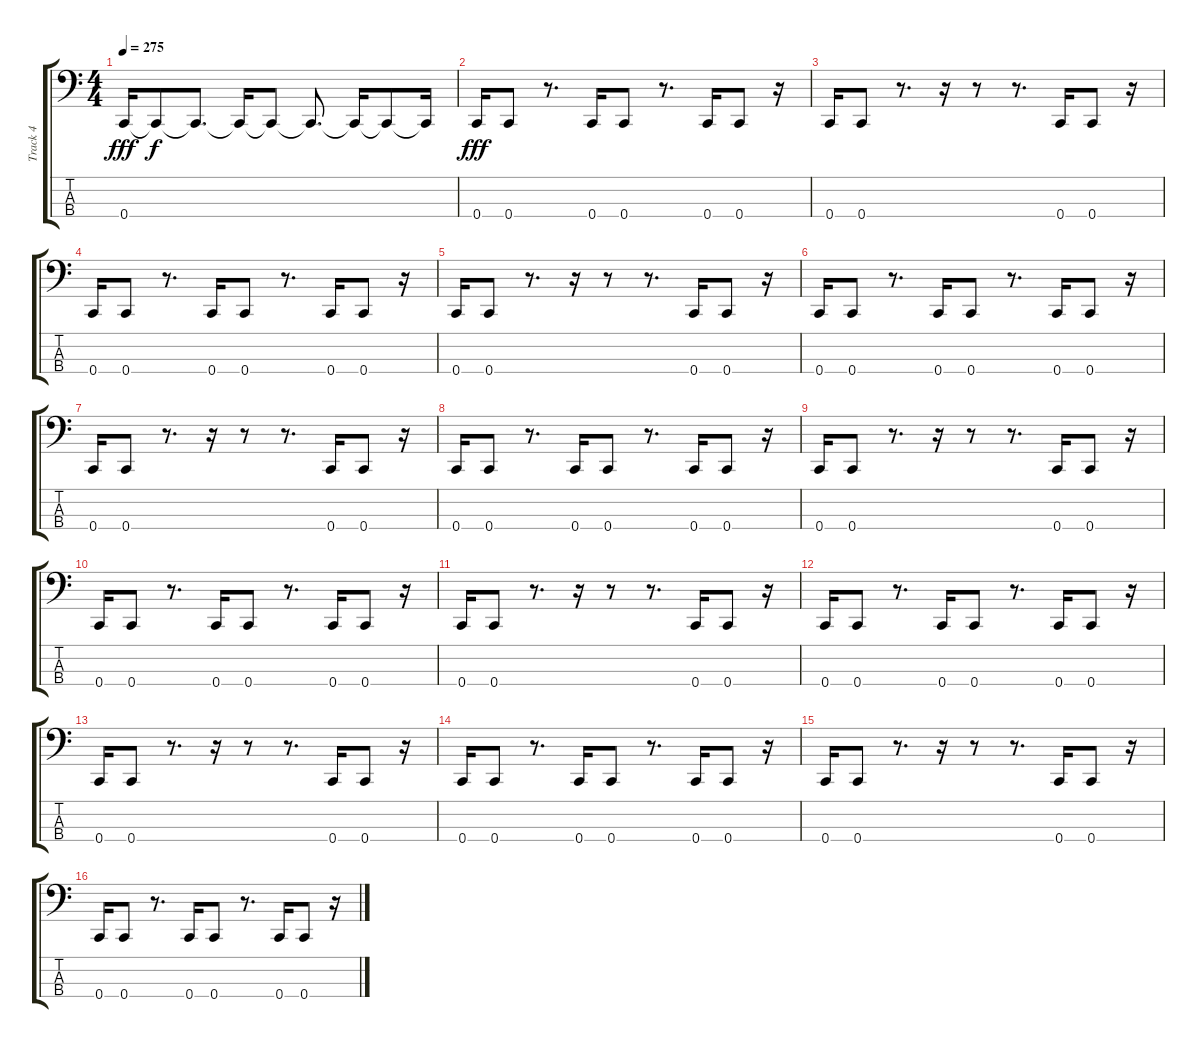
\track ("Track 4" "Track 4") {instrument electricbasspick}
\staff {score tabs}
\tuning (F2 C2 G1 C1) {hide}
\ts (4 4)
\tempo 275
\clef f4
\ks c
0.4.16{dy fff} 0.4{t}.8{dy f} 0.4{t}.8{d} 0.4{t}.16 0.4{t}.8 0.4{t}.8{d} 0.4{t}.16 0.4{t}.8 0.4{t}.16 |
0.4.16{dy fff} 0.4.8 r.8{d} 0.4.16 0.4.8 r.8{d} 0.4.16 0.4.8 r.16 |
0.4.16 0.4.8 r.8{d} r.16 r.8 r.8{d} 0.4.16 0.4.8 r.16 |
0.4.16 0.4.8 r.8{d} 0.4.16 0.4.8 r.8{d} 0.4.16 0.4.8 r.16 |
0.4.16 0.4.8 r.8{d} r.16 r.8 r.8{d} 0.4.16 0.4.8 r.16 |
0.4.16 0.4.8 r.8{d} 0.4.16 0.4.8 r.8{d} 0.4.16 0.4.8 r.16 |
0.4.16 0.4.8 r.8{d} r.16 r.8 r.8{d} 0.4.16 0.4.8 r.16 |
0.4.16 0.4.8 r.8{d} 0.4.16 0.4.8 r.8{d} 0.4.16 0.4.8 r.16 |
0.4.16 0.4.8 r.8{d} r.16 r.8 r.8{d} 0.4.16 0.4.8 r.16 |
0.4.16 0.4.8 r.8{d} 0.4.16 0.4.8 r.8{d} 0.4.16 0.4.8 r.16 |
0.4.16 0.4.8 r.8{d} r.16 r.8 r.8{d} 0.4.16 0.4.8 r.16 |
0.4.16 0.4.8 r.8{d} 0.4.16 0.4.8 r.8{d} 0.4.16 0.4.8 r.16 |
0.4.16 0.4.8 r.8{d} r.16 r.8 r.8{d} 0.4.16 0.4.8 r.16 |
0.4.16 0.4.8 r.8{d} 0.4.16 0.4.8 r.8{d} 0.4.16 0.4.8 r.16 |
0.4.16 0.4.8 r.8{d} r.16 r.8 r.8{d} 0.4.16 0.4.8 r.16 |
0.4.16 0.4.8 r.8{d} 0.4.16 0.4.8 r.8{d} 0.4.16 0.4.8 r.16
